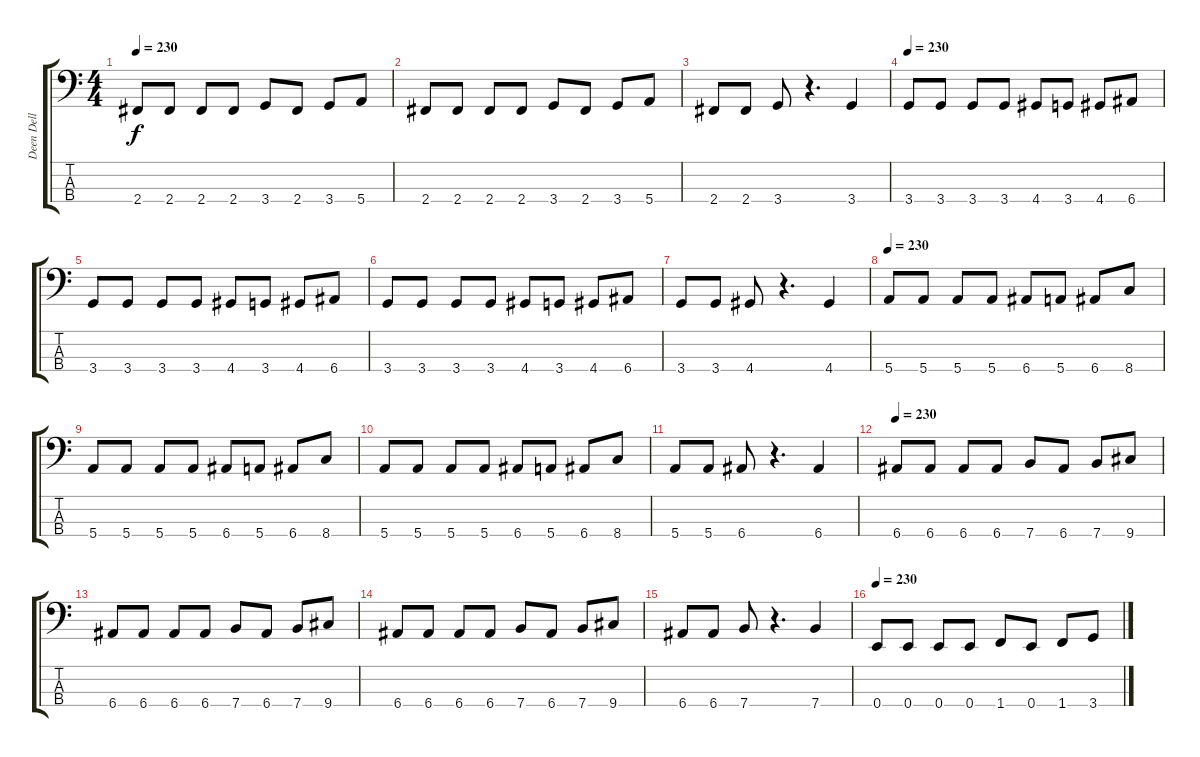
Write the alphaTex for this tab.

\track ("Deen Dell" "Deen Dell") {instrument electricbasspick}
\staff {score tabs}
\tuning (G2 D2 A1 E1) {hide}
\ts (4 4)
\tempo 230
\clef f4
\ks c
2.4.8{dy f} 2.4.8 2.4.8 2.4.8 3.4.8 2.4.8 3.4.8 5.4.8 |
2.4.8 2.4.8 2.4.8 2.4.8 3.4.8 2.4.8 3.4.8 5.4.8 |
2.4.8 2.4.8 3.4.8 r.4{d} 3.4.4 |
\tempo 230
3.4.8 3.4.8 3.4.8 3.4.8 4.4.8 3.4.8 4.4.8 6.4.8 |
3.4.8 3.4.8 3.4.8 3.4.8 4.4.8 3.4.8 4.4.8 6.4.8 |
3.4.8 3.4.8 3.4.8 3.4.8 4.4.8 3.4.8 4.4.8 6.4.8 |
3.4.8 3.4.8 4.4.8 r.4{d} 4.4.4 |
\tempo 230
5.4.8 5.4.8 5.4.8 5.4.8 6.4.8 5.4.8 6.4.8 8.4.8 |
5.4.8 5.4.8 5.4.8 5.4.8 6.4.8 5.4.8 6.4.8 8.4.8 |
5.4.8 5.4.8 5.4.8 5.4.8 6.4.8 5.4.8 6.4.8 8.4.8 |
5.4.8 5.4.8 6.4.8 r.4{d} 6.4.4 |
\tempo 230
6.4.8 6.4.8 6.4.8 6.4.8 7.4.8 6.4.8 7.4.8 9.4.8 |
6.4.8 6.4.8 6.4.8 6.4.8 7.4.8 6.4.8 7.4.8 9.4.8 |
6.4.8 6.4.8 6.4.8 6.4.8 7.4.8 6.4.8 7.4.8 9.4.8 |
6.4.8 6.4.8 7.4.8 r.4{d} 7.4.4 |
\tempo 230
0.4.8 0.4.8 0.4.8 0.4.8 1.4.8 0.4.8 1.4.8 3.4.8
